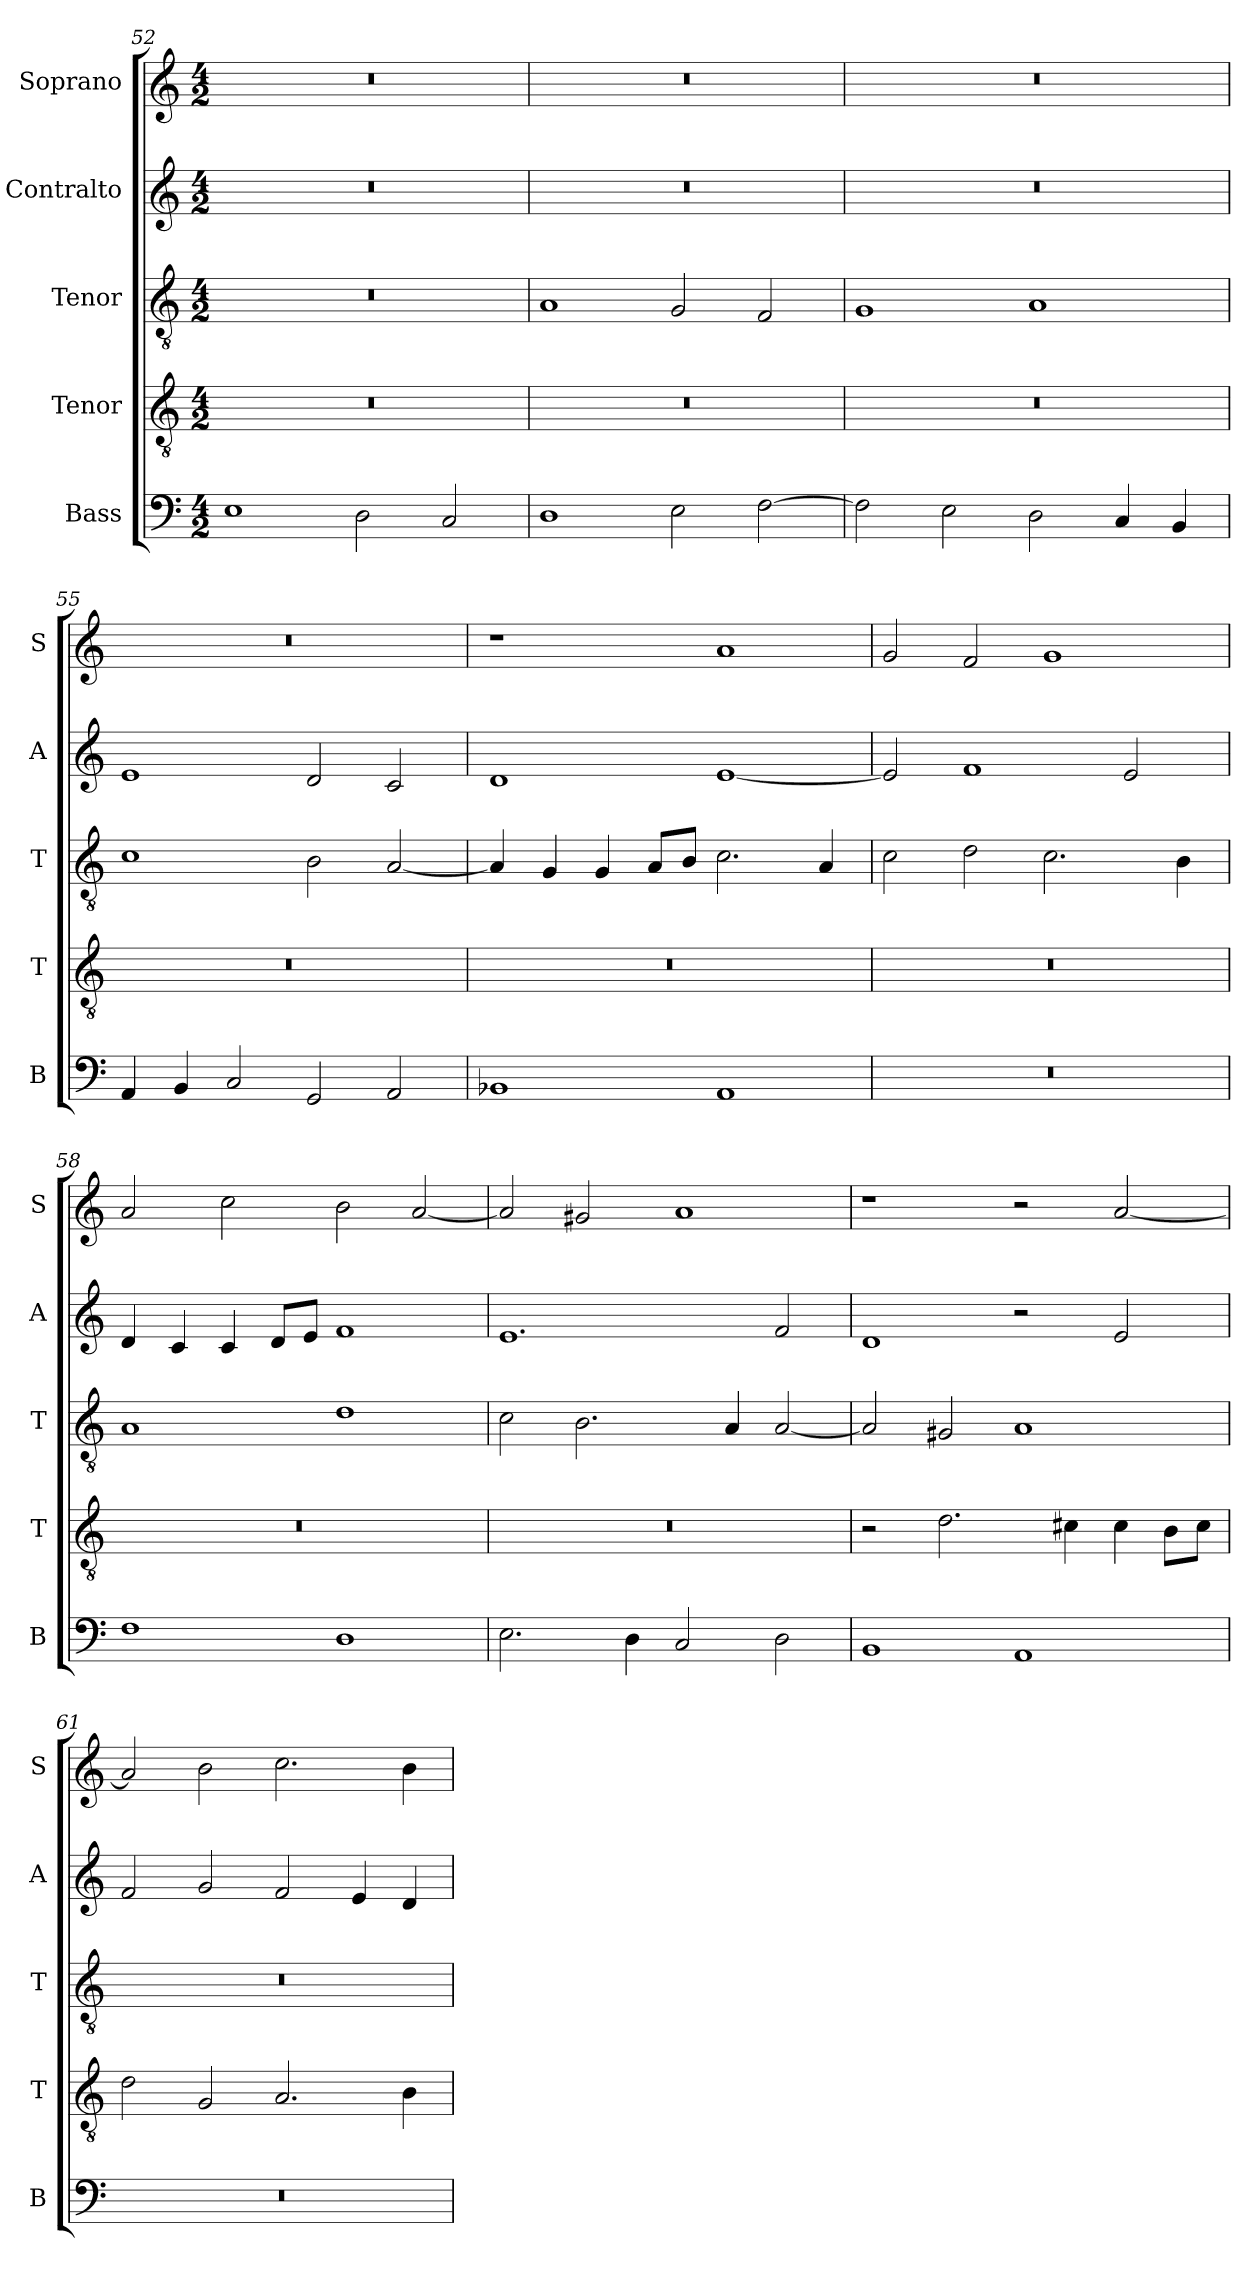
**kern	**kern	**kern	**kern	**kern
*part5	*part4	*part3	*part2	*part1
*staff5	*staff4	*staff3	*staff2	*staff1
*I"Bass	*I"Tenor	*I"Tenor	*I"Contralto	*I"Soprano
*I'B	*I'T	*I'T	*I'A	*I'S
*clefF4	*clefGv2	*clefGv2	*clefG2	*clefG2
*k[]	*k[]	*k[]	*k[]	*k[]
*D:dor	*D:dor	*D:dor	*D:dor	*D:dor
*M4/2	*M4/2	*M4/2	*M4/2	*M4/2
=52	=52	=52	=52	=52
1E	0r	0r	0r	0r
2D	.	.	.	.
2C	.	.	.	.
=53	=53	=53	=53	=53
1D	0r	1A	0r	0r
2E	.	2G	.	.
[2F	.	2F	.	.
=54	=54	=54	=54	=54
2F]	0r	1G	0r	0r
2E	.	.	.	.
2D	.	1A	.	.
4C	.	.	.	.
4BB	.	.	.	.
=55	=55	=55	=55	=55
4AA	0r	1c	1e	0r
4BB	.	.	.	.
2C	.	.	.	.
2GG	.	2B	2d	.
2AA	.	[2A	2c	.
=56	=56	=56	=56	=56
1BB-X	0r	4A]	1d	1r
.	.	4G	.	.
.	.	4G	.	.
.	.	8A/L	.	.
.	.	8B/J	.	.
1AA	.	2.c	[1e	1a
.	.	4A	.	.
=57	=57	=57	=57	=57
0r	0r	2c	2e]	2g
.	.	2d	1f	2f
.	.	2.c	.	1g
.	.	.	2e	.
.	.	4B	.	.
=58	=58	=58	=58	=58
1F	0r	1A	4d	2a
.	.	.	4c	.
.	.	.	4c	2cc
.	.	.	8d/L	.
.	.	.	8e/J	.
1D	.	1d	1f	2b
.	.	.	.	[2a
=59	=59	=59	=59	=59
2.E	0r	2c	1.e	2a]
.	.	2.B	.	2g#X
4D	.	.	.	.
2C	.	.	.	1a
.	.	4A	.	.
2D	.	[2A	2f	.
=60	=60	=60	=60	=60
1BB	2r	2A]	1d	1r
.	2.d	2G#X	.	.
1AA	.	1A	2r	2r
.	4c#X	.	.	.
.	4c#	.	2e	[2a
.	8B\L	.	.	.
.	8c#\J	.	.	.
=61	=61	=61	=61	=61
0r	2d	0r	2f	2a]
.	2G	.	2g	2b
.	2.A	.	2f	2.cc
.	.	.	4e	.
.	4B	.	4d	4b
=	=	=	=	=
*-	*-	*-	*-	*-
